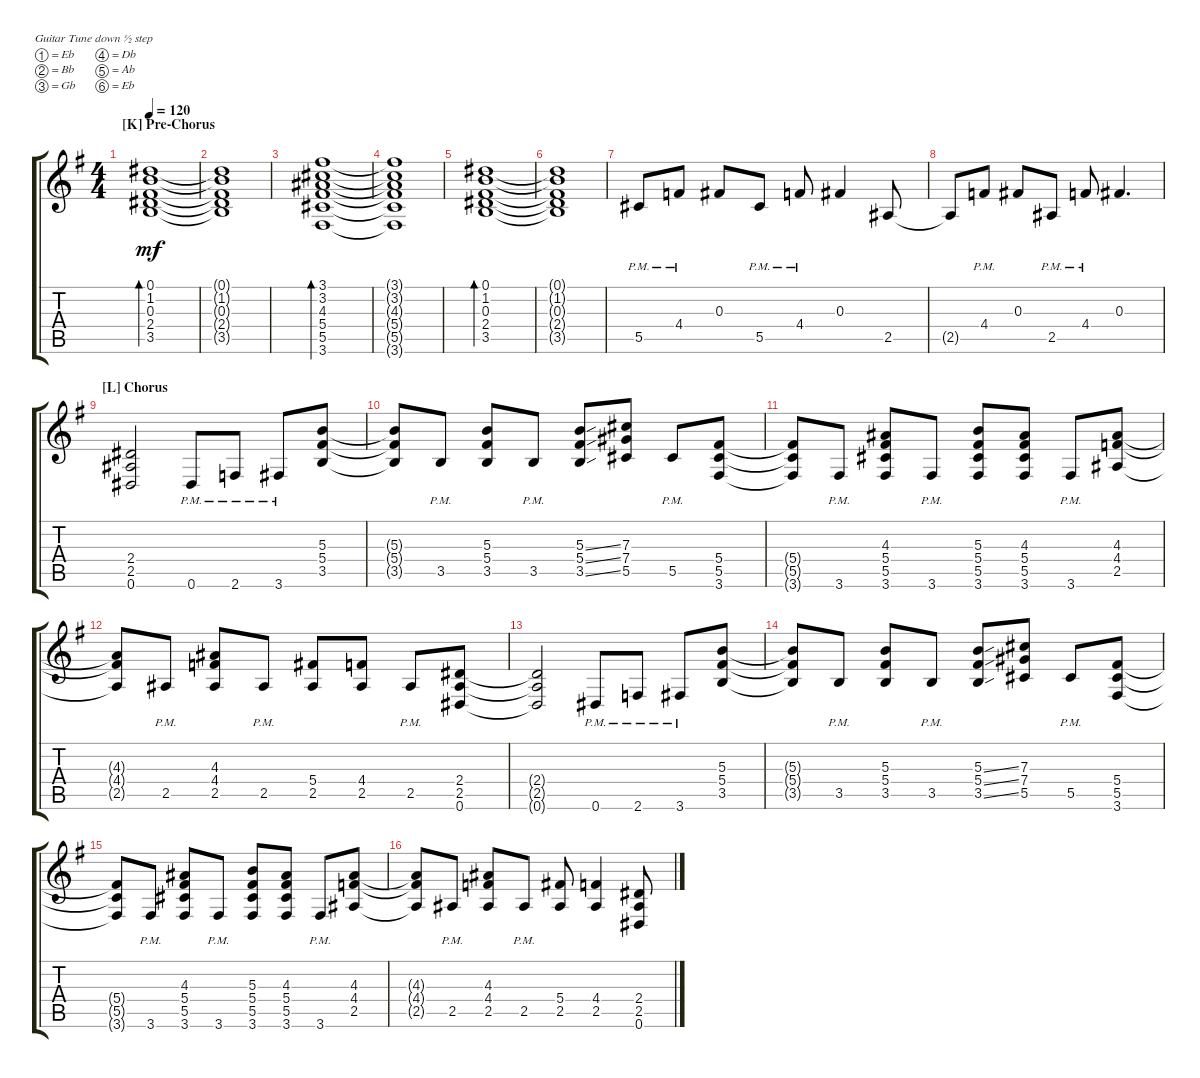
\defaultSystemsLayout 4
\bracketExtendMode groupsimilarinstruments
\singleTrackTrackNamePolicy hidden
\multiTrackTrackNamePolicy hidden
\firstSystemTrackNameOrientation horizontal
\otherSystemsTrackNameOrientation horizontal
\track ("Sergey Popov" "E-Gt") {instrument distortionguitar}
\staff {score tabs}
\tuning (Eb4 Bb3 Gb3 Db3 Ab2 Eb2)
\ts (4 4)
\section ("K" "Pre-Chorus")
\tempo 120
\clef g2
\scale
1.03909
\ks g
(3.5 2.4 0.3 1.2 0.1).1{bd 237 dy mf} |
\scale
0.960908 (3.5{t} 2.4{t} 0.3{t} 1.2{t} 0.1{t}).1 |
\scale
1.03909 (3.6 5.5 5.4 4.3 3.2 3.1).1{bd 234} |
\scale
0.960908 (3.6{t} 5.5{t} 5.4{t} 4.3{t} 3.2{t} 3.1{t}).1 |
\scale
1.03909 (3.5 2.4 0.3 1.2 0.1).1{bd 237} |
\scale
0.960908 (3.5{t} 2.4{t} 0.3{t} 1.2{t} 0.1{t}).1 |
\scale
1.03909 5.5{pm}.8 4.4{pm}.8 0.3.8 5.5{pm}.8 4.4{pm}.8 0.3.4 2.5.8 |
\scale
0.960908 2.5{t}.8 4.4{pm}.8 0.3.8 2.5{pm}.8 4.4{pm}.8 0.3.4{d} |
\section ("L" "Chorus")
\scale
1.03909 (0.6 2.5 2.4).2 0.6{pm}.8 2.6{pm}.8 3.6{pm}.8 (3.5 5.4 5.3).8 |
\scale
0.960908 (5.3{t} 5.4{t} 3.5{t}).8 3.5{pm}.8 (3.5 5.4 5.3).8 3.5{pm}.8 (3.5{ss} 5.4{ss} 5.3{ss}).8 (5.5 7.4 7.3).8 5.5{pm}.8 (3.6 5.5 5.4).8 |
\scale
1.03909 (3.6{t} 5.5{t} 5.4{t}).8 3.6{pm}.8 (3.6 5.5 5.4 4.3).8 3.6{pm}.8 (5.3 5.4 5.5 3.6).8 (4.3 5.4 5.5 3.6).8 3.6{pm}.8 (2.5 4.4 4.3).8 |
\scale
0.960908 (4.3{t} 4.4{t} 2.5{t}).8 2.5{pm}.8 (2.5 4.4 4.3).8 2.5{pm}.8 (5.4 2.5).8 (4.4 2.5).8 2.5{pm}.8 (0.6 2.5 2.4).8 |
\scale
1.03909 (0.6{t} 2.5{t} 2.4{t}).2 0.6{pm}.8 2.6{pm}.8 3.6{pm}.8 (3.5 5.4 5.3).8 |
\scale
0.960908 (5.3{t} 5.4{t} 3.5{t}).8 3.5{pm}.8 (3.5 5.4 5.3).8 3.5{pm}.8 (3.5{ss} 5.4{ss} 5.3{ss}).8 (5.5 7.4 7.3).8 5.5{pm}.8 (3.6 5.5 5.4).8 |
\scale
1.03909 (3.6{t} 5.5{t} 5.4{t}).8 3.6{pm}.8 (3.6 5.5 5.4 4.3).8 3.6{pm}.8 (5.3 5.4 5.5 3.6).8 (4.3 5.4 5.5 3.6).8 3.6{pm}.8 (2.5 4.4 4.3).8 |
\scale
0.960908 (4.3{t} 4.4{t} 2.5{t}).8 2.5{pm}.8 (2.5 4.4 4.3).8 2.5{pm}.8 (5.4 2.5).8 (4.4 2.5).4 (0.6 2.5 2.4).8
